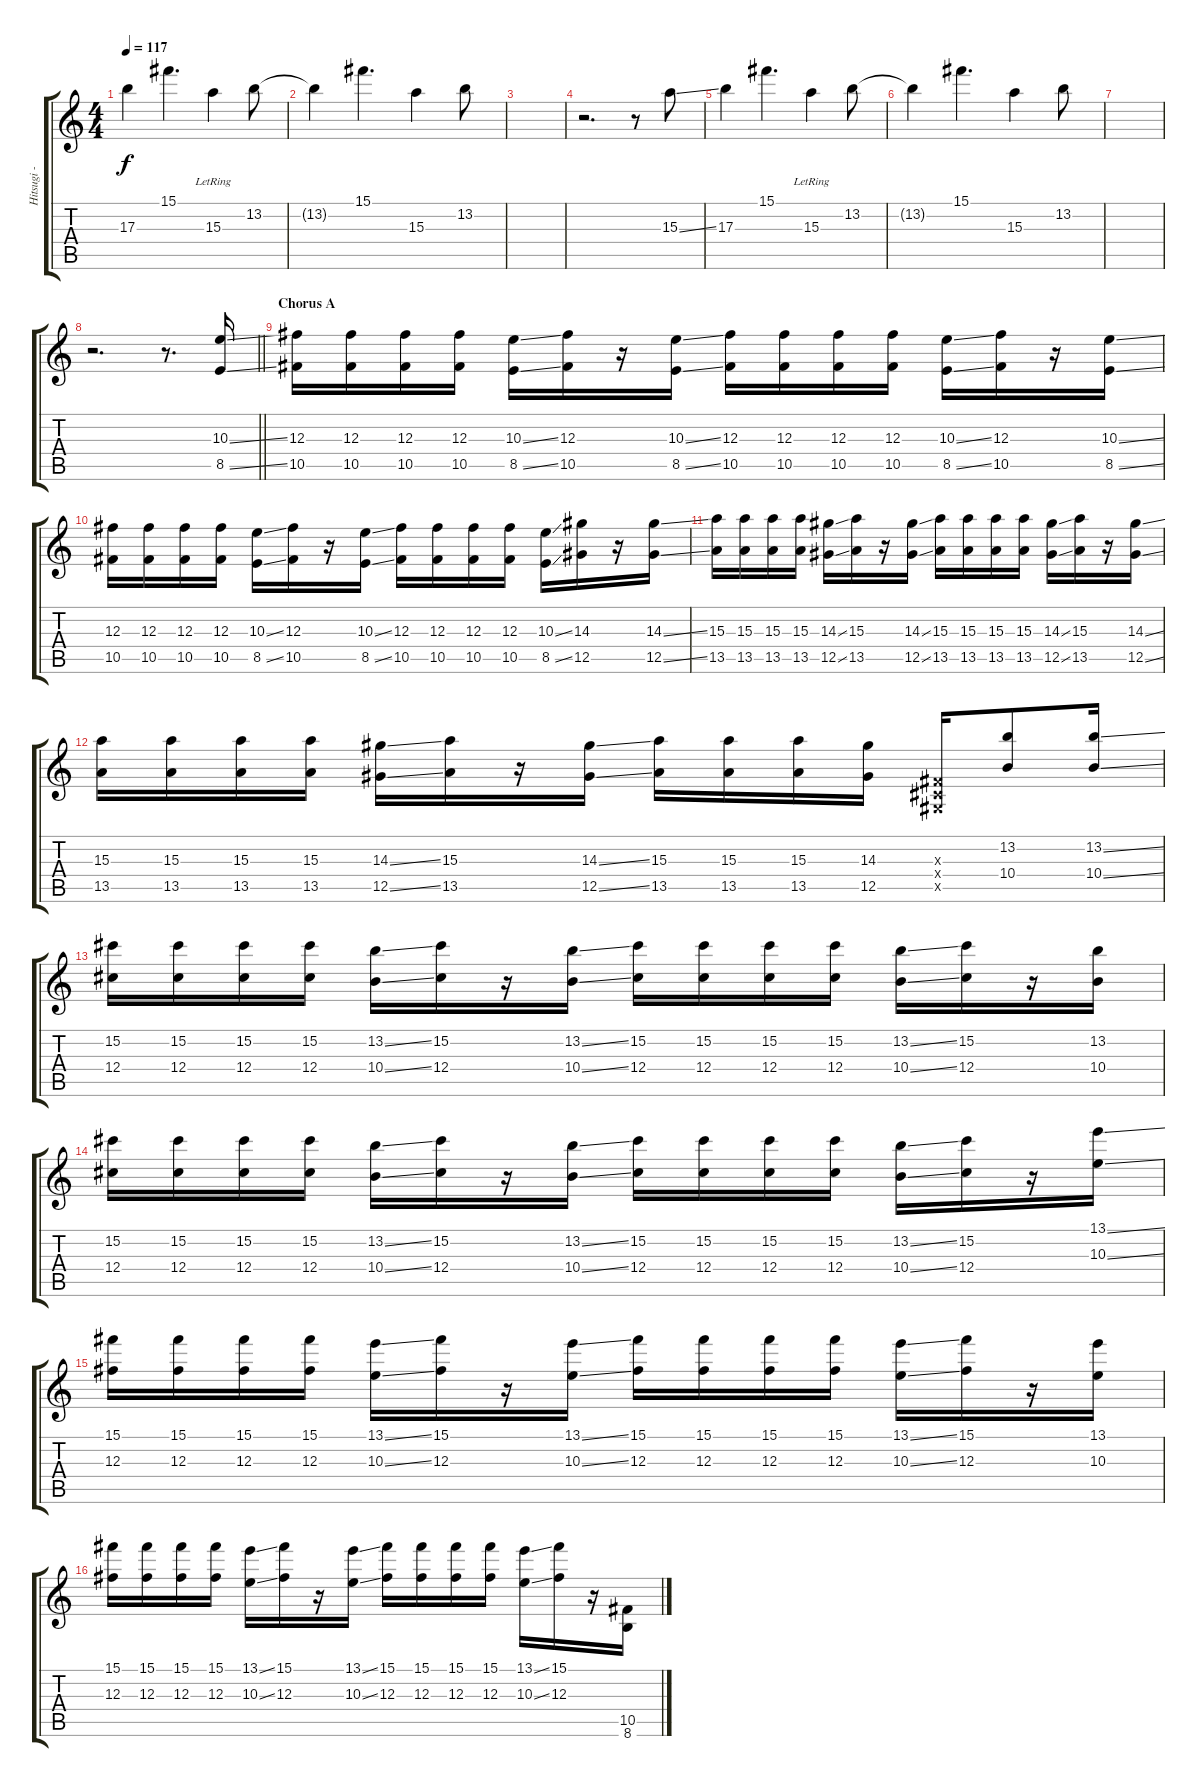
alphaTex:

\track ("Hitsugi - Guitar II" "Hitsugi - ") {instrument overdrivenguitar}
\staff {score tabs}
\tuning (Eb4 Bb3 Gb3 Db3 Ab2 Eb2) {hide}
\ts (4 4)
\tempo 117
\clef g2
\ks c
17.3.4{dy f} 15.1.4{d} 15.3{lr}.4 13.2.8 |
13.2{t}.4 15.1.4{d} 15.3.4 13.2.8 |
|
r.2{d} r.8 15.3{ss}.8 |
17.3.4 15.1.4{d} 15.3{lr}.4 13.2.8 |
13.2{t}.4 15.1.4{d} 15.3.4 13.2.8 |
|
\barLineRight lightlight
r.2{d} r.8{d} (10.3{ss} 8.5{ss}).16{volume 9} |
\section ("" "Chorus A")
(12.3 10.5).16 (12.3 10.5).16 (12.3 10.5).16 (12.3 10.5).16 (10.3{ss} 8.5{ss}).16 (12.3 10.5).16 r.16 (10.3{ss} 8.5{ss}).16 (12.3 10.5).16 (12.3 10.5).16 (12.3 10.5).16 (12.3 10.5).16 (10.3{ss} 8.5{ss}).16 (12.3 10.5).16 r.16 (10.3{ss} 8.5{ss}).16 |
(12.3 10.5).16 (12.3 10.5).16 (12.3 10.5).16 (12.3 10.5).16 (10.3{ss} 8.5{ss}).16 (12.3 10.5).16 r.16 (10.3{ss} 8.5{ss}).16 (12.3 10.5).16 (12.3 10.5).16 (12.3 10.5).16 (12.3 10.5).16 (10.3{ss} 8.5{ss}).16 (14.3 12.5).16 r.16 (14.3{ss} 12.5{ss}).16 |
(15.3 13.5).16 (15.3 13.5).16 (15.3 13.5).16 (15.3 13.5).16 (14.3{ss} 12.5{ss}).16 (15.3 13.5).16 r.16 (14.3{ss} 12.5{ss}).16 (15.3 13.5).16 (15.3 13.5).16 (15.3 13.5).16 (15.3 13.5).16 (14.3{ss} 12.5{ss}).16 (15.3 13.5).16 r.16 (14.3{ss} 12.5{ss}).16 |
(15.3 13.5).16 (15.3 13.5).16 (15.3 13.5).16 (15.3 13.5).16 (14.3{ss} 12.5{ss}).16 (15.3 13.5).16 r.16 (14.3{ss} 12.5{ss}).16 (15.3 13.5).16 (15.3 13.5).16 (15.3 13.5).16 (14.3 12.5).16 (0.3{x} 0.4{x} 0.5{x}).16 (13.2 10.4).8 (13.2{ss} 10.4{ss}).16 |
(15.2 12.4).16 (15.2 12.4).16 (15.2 12.4).16 (15.2 12.4).16 (13.2{ss} 10.4{ss}).16 (15.2 12.4).16 r.16 (13.2{ss} 10.4{ss}).16 (15.2 12.4).16 (15.2 12.4).16 (15.2 12.4).16 (15.2 12.4).16 (13.2{ss} 10.4{ss}).16 (15.2 12.4).16 r.16 (13.2 10.4).16 |
(15.2 12.4).16 (15.2 12.4).16 (15.2 12.4).16 (15.2 12.4).16 (13.2{ss} 10.4{ss}).16 (15.2 12.4).16 r.16 (13.2{ss} 10.4{ss}).16 (15.2 12.4).16 (15.2 12.4).16 (15.2 12.4).16 (15.2 12.4).16 (13.2{ss} 10.4{ss}).16 (15.2 12.4).16 r.16 (13.1{ss} 10.3{ss}).16 |
(15.1 12.3).16 (15.1 12.3).16 (15.1 12.3).16 (15.1 12.3).16 (13.1{ss} 10.3{ss}).16 (15.1 12.3).16 r.16 (13.1{ss} 10.3{ss}).16 (15.1 12.3).16 (15.1 12.3).16 (15.1 12.3).16 (15.1 12.3).16 (13.1{ss} 10.3{ss}).16 (15.1 12.3).16 r.16 (13.1 10.3).16 |
(15.1 12.3).16 (15.1 12.3).16 (15.1 12.3).16 (15.1 12.3).16 (13.1{ss} 10.3{ss}).16 (15.1 12.3).16 r.16 (13.1{ss} 10.3{ss}).16 (15.1 12.3).16 (15.1 12.3).16 (15.1 12.3).16 (15.1 12.3).16 (13.1{ss} 10.3{ss}).16 (15.1 12.3).16 r.16 (10.5 8.6).16
